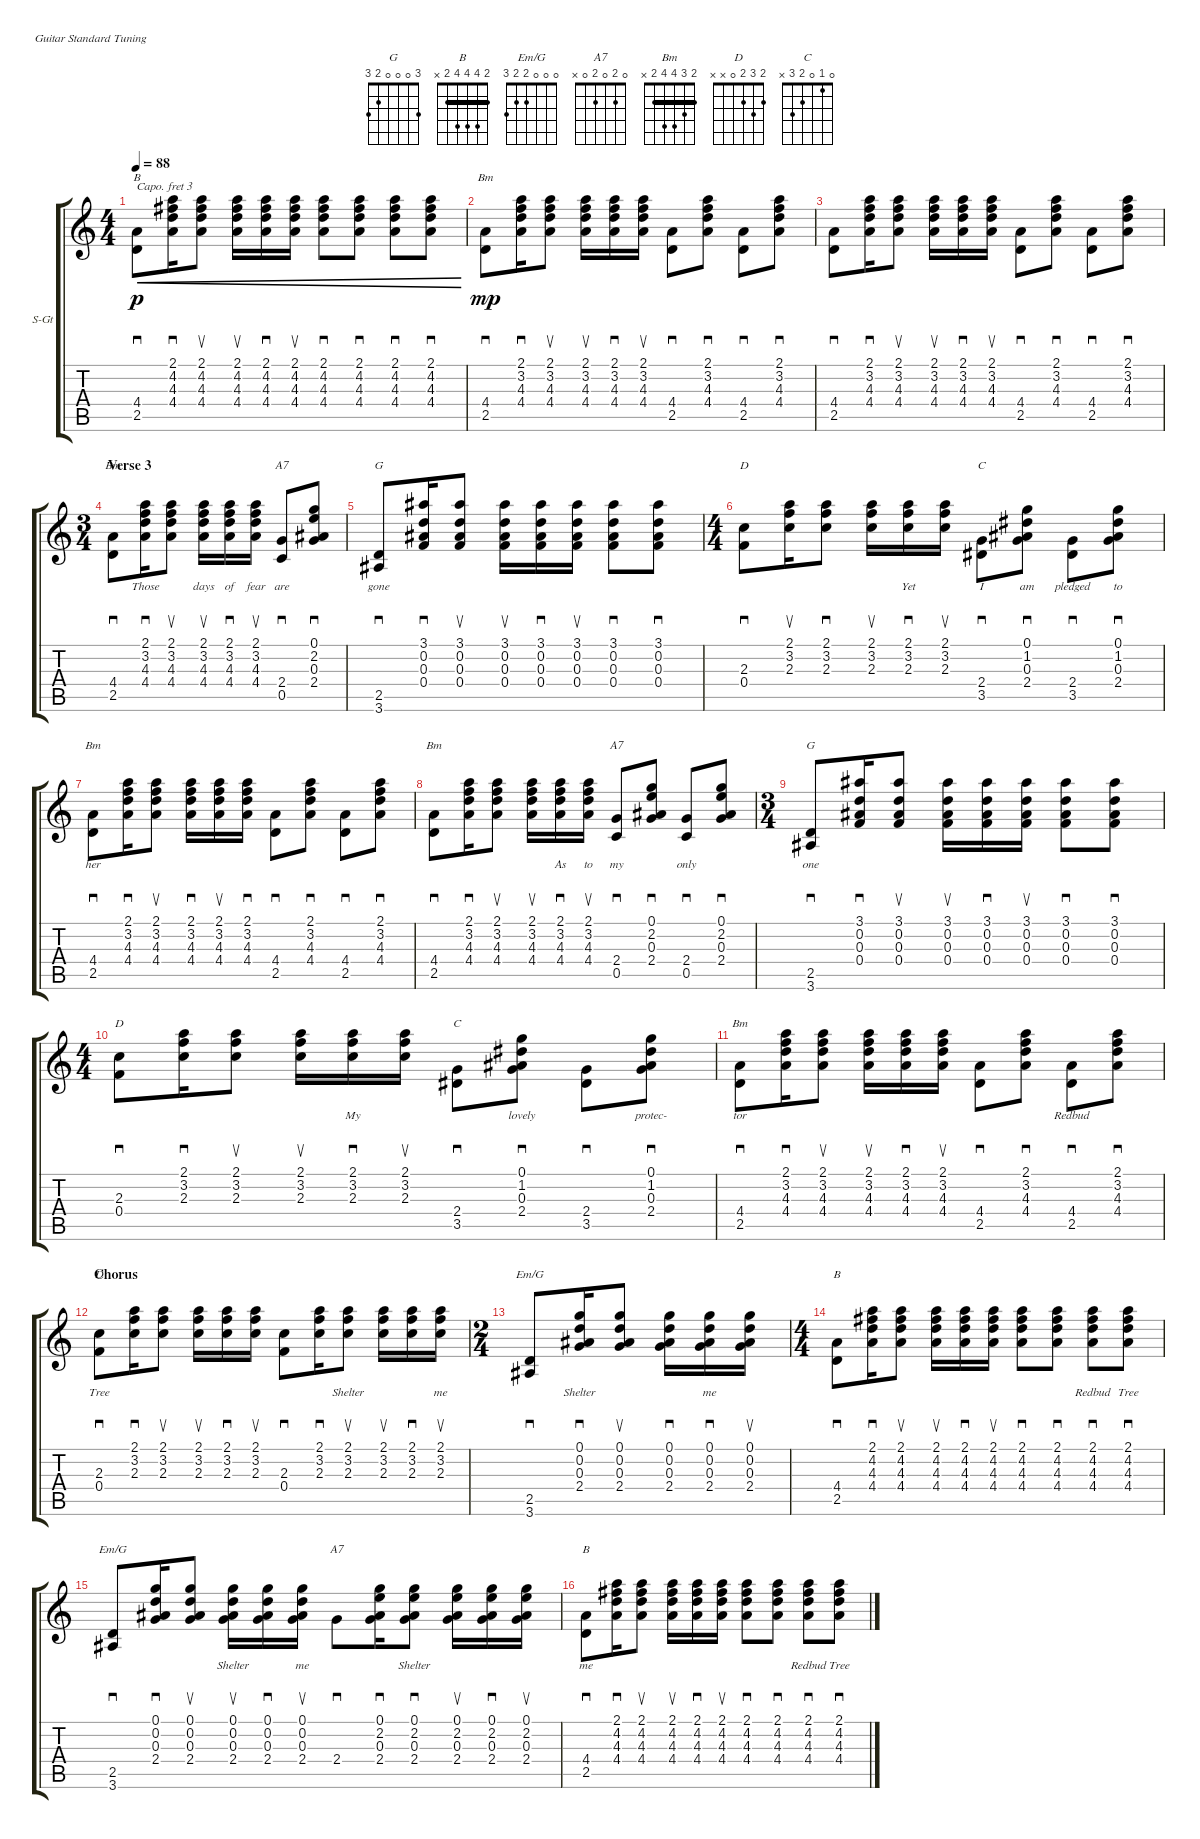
\defaultSystemsLayout 4
\bracketExtendMode groupsimilarinstruments
\firstSystemTrackNameOrientation horizontal
\otherSystemsTrackNameOrientation horizontal
\track ("Steel Guitar" "S-Gt") {instrument acousticguitarsteel}
\staff {score tabs}
\capo 3
\tuning (E4 B3 G3 D3 A2 E2)
\chord ("G" 3 0 0 0 2 3) {showfingering false}
\chord ("B" 2 4 4 4 x x) {showfingering false}
\chord ("Em/G" 0 0 0 2 2 3) {showfingering false}
\chord ("A7" 0 2 0 2 0 x) {showfingering false}
\chord ("Bm" 2 3 4 4 2 2) {showfingering false barre (2 2)}
\chord ("D" 2 3 2 0 x x) {showfingering false}
\chord ("C" 0 1 0 2 3 x) {showfingering false}
\chord ("Bm" 2 3 4 4 2 x) {showfingering false barre 2}
\chord ("B" 2 4 4 4 2 x) {showfingering false barre 2}
\ts (4 4)
\tempo 88
\clef g2
\ks c
(2.5 4.4).8{sd ch "B" lyrics (0 "") lyrics (1 "") lyrics (2 "") lyrics (3 "") lyrics (4 "") cre dy p} (4.3 2.1 4.2 4.4).16{sd lyrics (0 "") lyrics (1 "") lyrics (2 "") lyrics (3 "") lyrics (4 "") cre} (4.3 2.1 4.2 4.4).8{su lyrics (0 "") lyrics (1 "") lyrics (2 "") lyrics (3 "") lyrics (4 "") cre} (4.3 2.1 4.2 4.4).16{su lyrics (0 "") lyrics (1 "") lyrics (2 "") lyrics (3 "") lyrics (4 "") cre} (4.3 2.1 4.2 4.4).16{sd lyrics (0 "") lyrics (1 "") lyrics (2 "") lyrics (3 "") lyrics (4 "") cre} (4.3 2.1 4.2 4.4).16{su lyrics (0 "") lyrics (1 "") lyrics (2 "") lyrics (3 "") lyrics (4 "") cre} (4.3 2.1 4.2 4.4).8{sd lyrics (0 "") lyrics (1 "") lyrics (2 "") lyrics (3 "") lyrics (4 "") cre} (4.3 2.1 4.2 4.4).8{sd lyrics (0 "") lyrics (1 "") lyrics (2 "") lyrics (3 "") lyrics (4 "") cre} (4.3 2.1 4.2 4.4).8{sd lyrics (0 "") lyrics (1 "") lyrics (2 "") lyrics (3 "") lyrics (4 "") cre} (4.3 2.1 4.2 4.4).8{sd lyrics (0 "") lyrics (1 "") lyrics (2 "") lyrics (3 "") lyrics (4 "") cre} |
(2.5 4.4).8{sd ch "Bm" lyrics (0 "") lyrics (1 "") lyrics (2 "") lyrics (3 "") lyrics (4 "") dy mp} (4.3 3.2 2.1 4.4).16{sd lyrics (0 "") lyrics (1 "") lyrics (2 "") lyrics (3 "") lyrics (4 "")} (4.3 3.2 2.1 4.4).8{su lyrics (0 "") lyrics (1 "") lyrics (2 "") lyrics (3 "") lyrics (4 "")} (4.3 3.2 2.1 4.4).16{su lyrics (0 "") lyrics (1 "") lyrics (2 "") lyrics (3 "") lyrics (4 "")} (4.3 3.2 2.1 4.4).16{sd lyrics (0 "") lyrics (1 "") lyrics (2 "") lyrics (3 "") lyrics (4 "")} (4.3 3.2 2.1 4.4).16{su lyrics (0 "") lyrics (1 "") lyrics (2 "") lyrics (3 "") lyrics (4 "")} (4.4 2.5).8{sd lyrics (0 "") lyrics (1 "") lyrics (2 "") lyrics (3 "") lyrics (4 "")} (4.3 3.2 2.1 4.4).8{sd lyrics (0 "") lyrics (1 "") lyrics (2 "") lyrics (3 "") lyrics (4 "")} (4.4 2.5).8{sd lyrics (0 "") lyrics (1 "") lyrics (2 "") lyrics (3 "") lyrics (4 "")} (4.3 3.2 2.1 4.4).8{sd lyrics (0 "") lyrics (1 "") lyrics (2 "") lyrics (3 "") lyrics (4 "")} |
(2.5 4.4).8{sd lyrics (0 "") lyrics (1 "") lyrics (2 "") lyrics (3 "") lyrics (4 "")} (4.3 3.2 2.1 4.4).16{sd lyrics (0 "") lyrics (1 "") lyrics (2 "") lyrics (3 "") lyrics (4 "")} (4.3 3.2 2.1 4.4).8{su lyrics (0 "") lyrics (1 "") lyrics (2 "") lyrics (3 "") lyrics (4 "")} (4.3 3.2 2.1 4.4).16{su lyrics (0 "") lyrics (1 "") lyrics (2 "") lyrics (3 "") lyrics (4 "")} (4.3 3.2 2.1 4.4).16{sd lyrics (0 "") lyrics (1 "") lyrics (2 "") lyrics (3 "") lyrics (4 "")} (4.3 3.2 2.1 4.4).16{su lyrics (0 "") lyrics (1 "") lyrics (2 "") lyrics (3 "") lyrics (4 "")} (4.4 2.5).8{sd lyrics (0 "") lyrics (1 "") lyrics (2 "") lyrics (3 "") lyrics (4 "")} (4.3 3.2 2.1 4.4).8{sd lyrics (0 "") lyrics (1 "") lyrics (2 "") lyrics (3 "") lyrics (4 "")} (4.4 2.5).8{sd lyrics (0 "") lyrics (1 "") lyrics (2 "") lyrics (3 "") lyrics (4 "")} (4.3 3.2 2.1 4.4).8{sd lyrics (0 "") lyrics (1 "") lyrics (2 "") lyrics (3 "") lyrics (4 "")} |
\ts (3 4)
\section ("" "Verse 3")
(2.5 4.4).8{sd ch "Bm" lyrics (0 "") lyrics (1 "") lyrics (2 "") lyrics (3 "") lyrics (4 "")} (4.3 3.2 2.1 4.4).16{sd lyrics (0 "Those") lyrics (1 "") lyrics (2 "") lyrics (3 "") lyrics (4 "")} (4.3 3.2 2.1 4.4).8{su lyrics (0 "") lyrics (1 "") lyrics (2 "") lyrics (3 "") lyrics (4 "")} (4.3 3.2 2.1 4.4).16{su lyrics (0 "days") lyrics (1 "") lyrics (2 "") lyrics (3 "") lyrics (4 "")} (4.3 3.2 2.1 4.4).16{sd lyrics (0 "of") lyrics (1 "") lyrics (2 "") lyrics (3 "") lyrics (4 "")} (4.3 3.2 2.1 4.4).16{su lyrics (0 "fear") lyrics (1 "") lyrics (2 "") lyrics (3 "") lyrics (4 "")} (0.5 2.4).8{sd ch "A7" lyrics (0 "are") lyrics (1 "") lyrics (2 "") lyrics (3 "") lyrics (4 "")} (0.3 2.2 0.1 2.4).8{sd lyrics (0 "") lyrics (1 "") lyrics (2 "") lyrics (3 "") lyrics (4 "")} |
(3.6 2.5).8{sd ch "G" lyrics (0 "gone") lyrics (1 "") lyrics (2 "") lyrics (3 "") lyrics (4 "")} (0.2 3.1 0.3 0.4).16{sd lyrics (0 "") lyrics (1 "") lyrics (2 "") lyrics (3 "") lyrics (4 "")} (0.2 3.1 0.3 0.4).8{su lyrics (0 "") lyrics (1 "") lyrics (2 "") lyrics (3 "") lyrics (4 "")} (0.3 0.2 3.1 0.4).16{su lyrics (0 "") lyrics (1 "") lyrics (2 "") lyrics (3 "") lyrics (4 "")} (0.3 0.2 3.1 0.4).16{sd lyrics (0 "") lyrics (1 "") lyrics (2 "") lyrics (3 "") lyrics (4 "")} (0.3 0.2 3.1 0.4).16{su lyrics (0 "") lyrics (1 "") lyrics (2 "") lyrics (3 "") lyrics (4 "")} (0.3 0.2 3.1 0.4).8{sd lyrics (0 "") lyrics (1 "") lyrics (2 "") lyrics (3 "") lyrics (4 "")} (0.3 0.2 3.1 0.4).8{sd lyrics (0 "") lyrics (1 "") lyrics (2 "") lyrics (3 "") lyrics (4 "")} |
\ts (4 4)
(0.4 2.3).8{sd ch "D" lyrics (0 "") lyrics (1 "") lyrics (2 "") lyrics (3 "") lyrics (4 "")} (2.3 3.2 2.1).16{su lyrics (0 "") lyrics (1 "") lyrics (2 "") lyrics (3 "") lyrics (4 "")} (2.3 3.2 2.1).8{sd lyrics (0 "") lyrics (1 "") lyrics (2 "") lyrics (3 "") lyrics (4 "")} (2.3 3.2 2.1).16{su lyrics (0 "") lyrics (1 "") lyrics (2 "") lyrics (3 "") lyrics (4 "")} (2.3 3.2 2.1).16{sd lyrics (0 "Yet") lyrics (1 "") lyrics (2 "") lyrics (3 "") lyrics (4 "")} (2.3 3.2 2.1).16{su lyrics (0 "") lyrics (1 "") lyrics (2 "") lyrics (3 "") lyrics (4 "")} (3.5 2.4).8{sd ch "C" lyrics (0 "I") lyrics (1 "") lyrics (2 "") lyrics (3 "") lyrics (4 "")} (0.3 1.2 0.1 2.4).8{sd lyrics (0 "am") lyrics (1 "") lyrics (2 "") lyrics (3 "") lyrics (4 "")} (3.5 2.4).8{sd lyrics (0 "pledged") lyrics (1 "") lyrics (2 "") lyrics (3 "") lyrics (4 "")} (0.3 1.2 0.1 2.4).8{sd lyrics (0 "to") lyrics (1 "") lyrics (2 "") lyrics (3 "") lyrics (4 "")} |
(2.5 4.4).8{sd ch "Bm" lyrics (0 "her") lyrics (1 "") lyrics (2 "") lyrics (3 "") lyrics (4 "")} (4.3 3.2 2.1 4.4).16{sd lyrics (0 "") lyrics (1 "") lyrics (2 "") lyrics (3 "") lyrics (4 "")} (4.3 3.2 2.1 4.4).8{su lyrics (0 "") lyrics (1 "") lyrics (2 "") lyrics (3 "") lyrics (4 "")} (4.3 3.2 2.1 4.4).16{sd lyrics (0 "") lyrics (1 "") lyrics (2 "") lyrics (3 "") lyrics (4 "")} (4.3 3.2 2.1 4.4).16{su lyrics (0 "") lyrics (1 "") lyrics (2 "") lyrics (3 "") lyrics (4 "")} (4.3 3.2 2.1 4.4).16{sd lyrics (0 "") lyrics (1 "") lyrics (2 "") lyrics (3 "") lyrics (4 "")} (4.4 2.5).8{sd lyrics (0 "") lyrics (1 "") lyrics (2 "") lyrics (3 "") lyrics (4 "")} (4.3 3.2 2.1 4.4).8{sd lyrics (0 "") lyrics (1 "") lyrics (2 "") lyrics (3 "") lyrics (4 "")} (4.4 2.5).8{sd lyrics (0 "") lyrics (1 "") lyrics (2 "") lyrics (3 "") lyrics (4 "")} (4.3 3.2 2.1 4.4).8{sd lyrics (0 "") lyrics (1 "") lyrics (2 "") lyrics (3 "") lyrics (4 "")} |
(2.5 4.4).8{sd ch "Bm" lyrics (0 "") lyrics (1 "") lyrics (2 "") lyrics (3 "") lyrics (4 "")} (4.3 3.2 2.1 4.4).16{sd lyrics (0 "") lyrics (1 "") lyrics (2 "") lyrics (3 "") lyrics (4 "")} (4.3 3.2 2.1 4.4).8{su lyrics (0 "") lyrics (1 "") lyrics (2 "") lyrics (3 "") lyrics (4 "")} (4.3 3.2 2.1 4.4).16{su lyrics (0 "") lyrics (1 "") lyrics (2 "") lyrics (3 "") lyrics (4 "")} (4.3 3.2 2.1 4.4).16{sd lyrics (0 "As") lyrics (1 "") lyrics (2 "") lyrics (3 "") lyrics (4 "")} (4.3 3.2 2.1 4.4).16{su lyrics (0 "to") lyrics (1 "") lyrics (2 "") lyrics (3 "") lyrics (4 "")} (0.5 2.4).8{sd ch "A7" lyrics (0 "my") lyrics (1 "") lyrics (2 "") lyrics (3 "") lyrics (4 "")} (0.3 2.2 0.1 2.4).8{sd lyrics (0 "") lyrics (1 "") lyrics (2 "") lyrics (3 "") lyrics (4 "")} (0.5 2.4).8{sd lyrics (0 "only") lyrics (1 "") lyrics (2 "") lyrics (3 "") lyrics (4 "")} (0.3 2.2 0.1 2.4).8{sd lyrics (0 "") lyrics (1 "") lyrics (2 "") lyrics (3 "") lyrics (4 "")} |
\ts (3 4)
(3.6 2.5).8{sd ch "G" lyrics (0 "one") lyrics (1 "") lyrics (2 "") lyrics (3 "") lyrics (4 "")} (0.2 3.1 0.3 0.4).16{sd lyrics (0 "") lyrics (1 "") lyrics (2 "") lyrics (3 "") lyrics (4 "")} (0.2 3.1 0.3 0.4).8{su lyrics (0 "") lyrics (1 "") lyrics (2 "") lyrics (3 "") lyrics (4 "")} (0.3 0.2 3.1 0.4).16{su lyrics (0 "") lyrics (1 "") lyrics (2 "") lyrics (3 "") lyrics (4 "")} (0.3 0.2 3.1 0.4).16{sd lyrics (0 "") lyrics (1 "") lyrics (2 "") lyrics (3 "") lyrics (4 "")} (0.3 0.2 3.1 0.4).16{su lyrics (0 "") lyrics (1 "") lyrics (2 "") lyrics (3 "") lyrics (4 "")} (0.3 0.2 3.1 0.4).8{sd lyrics (0 "") lyrics (1 "") lyrics (2 "") lyrics (3 "") lyrics (4 "")} (0.3 0.2 3.1 0.4).8{sd lyrics (0 "") lyrics (1 "") lyrics (2 "") lyrics (3 "") lyrics (4 "")} |
\ts (4 4)
(0.4 2.3).8{sd ch "D" lyrics (0 "") lyrics (1 "") lyrics (2 "") lyrics (3 "") lyrics (4 "")} (2.3 3.2 2.1).16{sd lyrics (0 "") lyrics (1 "") lyrics (2 "") lyrics (3 "") lyrics (4 "")} (2.3 3.2 2.1).8{su lyrics (0 "") lyrics (1 "") lyrics (2 "") lyrics (3 "") lyrics (4 "")} (2.3 3.2 2.1).16{su lyrics (0 "") lyrics (1 "") lyrics (2 "") lyrics (3 "") lyrics (4 "")} (2.3 3.2 2.1).16{sd lyrics (0 "My") lyrics (1 "") lyrics (2 "") lyrics (3 "") lyrics (4 "")} (2.3 3.2 2.1).16{su lyrics (0 "") lyrics (1 "") lyrics (2 "") lyrics (3 "") lyrics (4 "")} (3.5 2.4).8{sd ch "C" lyrics (0 "") lyrics (1 "") lyrics (2 "") lyrics (3 "") lyrics (4 "")} (0.3 1.2 0.1 2.4).8{sd lyrics (0 "lovely") lyrics (1 "") lyrics (2 "") lyrics (3 "") lyrics (4 "")} (3.5 2.4).8{sd lyrics (0 "") lyrics (1 "") lyrics (2 "") lyrics (3 "") lyrics (4 "")} (0.3 1.2 0.1 2.4).8{sd lyrics (0 "protec-") lyrics (1 "") lyrics (2 "") lyrics (3 "") lyrics (4 "")} |
(2.5 4.4).8{sd ch "Bm" lyrics (0 "tor") lyrics (1 "") lyrics (2 "") lyrics (3 "") lyrics (4 "")} (4.3 3.2 2.1 4.4).16{sd lyrics (0 "") lyrics (1 "") lyrics (2 "") lyrics (3 "") lyrics (4 "")} (4.3 3.2 2.1 4.4).8{su lyrics (0 "") lyrics (1 "") lyrics (2 "") lyrics (3 "") lyrics (4 "")} (4.3 3.2 2.1 4.4).16{su lyrics (0 "") lyrics (1 "") lyrics (2 "") lyrics (3 "") lyrics (4 "")} (4.3 3.2 2.1 4.4).16{sd lyrics (0 "") lyrics (1 "") lyrics (2 "") lyrics (3 "") lyrics (4 "")} (4.3 3.2 2.1 4.4).16{su lyrics (0 "") lyrics (1 "") lyrics (2 "") lyrics (3 "") lyrics (4 "")} (4.4 2.5).8{sd lyrics (0 "") lyrics (1 "") lyrics (2 "") lyrics (3 "") lyrics (4 "")} (4.3 3.2 2.1 4.4).8{sd lyrics (0 "") lyrics (1 "") lyrics (2 "") lyrics (3 "") lyrics (4 "")} (4.4 2.5).8{sd lyrics (0 "Redbud") lyrics (1 "") lyrics (2 "") lyrics (3 "") lyrics (4 "")} (4.3 3.2 2.1 4.4).8{sd lyrics (0 "") lyrics (1 "") lyrics (2 "") lyrics (3 "") lyrics (4 "")} |
\section ("" "Chorus")
(0.4 2.3).8{sd ch "D" lyrics (0 "Tree") lyrics (1 "") lyrics (2 "") lyrics (3 "") lyrics (4 "")} (2.3 3.2 2.1).16{sd lyrics (0 "") lyrics (1 "") lyrics (2 "") lyrics (3 "") lyrics (4 "")} (2.3 3.2 2.1).8{su lyrics (0 "") lyrics (1 "") lyrics (2 "") lyrics (3 "") lyrics (4 "")} (2.3 3.2 2.1).16{su lyrics (0 "") lyrics (1 "") lyrics (2 "") lyrics (3 "") lyrics (4 "")} (2.3 3.2 2.1).16{sd lyrics (0 "") lyrics (1 "") lyrics (2 "") lyrics (3 "") lyrics (4 "")} (2.3 3.2 2.1).16{su lyrics (0 "") lyrics (1 "") lyrics (2 "") lyrics (3 "") lyrics (4 "")} (0.4 2.3).8{sd lyrics (0 "") lyrics (1 "") lyrics (2 "") lyrics (3 "") lyrics (4 "")} (2.3 3.2 2.1).16{sd lyrics (0 "") lyrics (1 "") lyrics (2 "") lyrics (3 "") lyrics (4 "")} (2.3 3.2 2.1).8{su lyrics (0 "Shelter") lyrics (1 "") lyrics (2 "") lyrics (3 "") lyrics (4 "")} (2.3 3.2 2.1).16{su lyrics (0 "") lyrics (1 "") lyrics (2 "") lyrics (3 "") lyrics (4 "")} (2.3 3.2 2.1).16{sd lyrics (0 "") lyrics (1 "") lyrics (2 "") lyrics (3 "") lyrics (4 "")} (2.3 3.2 2.1).16{su lyrics (0 "me") lyrics (1 "") lyrics (2 "") lyrics (3 "") lyrics (4 "")} |
\ts (2 4)
(3.6 2.5).8{sd ch "Em/G" lyrics (0 "") lyrics (1 "") lyrics (2 "") lyrics (3 "") lyrics (4 "")} (2.4 0.3 0.2 0.1).16{sd lyrics (0 "Shelter") lyrics (1 "") lyrics (2 "") lyrics (3 "") lyrics (4 "")} (2.4 0.3 0.2 0.1).8{su lyrics (0 "") lyrics (1 "") lyrics (2 "") lyrics (3 "") lyrics (4 "")} (2.4 0.3 0.2 0.1).16{sd lyrics (0 "") lyrics (1 "") lyrics (2 "") lyrics (3 "") lyrics (4 "")} (2.4 0.3 0.2 0.1).16{sd lyrics (0 "me") lyrics (1 "") lyrics (2 "") lyrics (3 "") lyrics (4 "")} (2.4 0.3 0.2 0.1).16{su lyrics (0 "") lyrics (1 "") lyrics (2 "") lyrics (3 "") lyrics (4 "")} |
\ts (4 4)
(2.5 4.4).8{sd ch "B" lyrics (0 "") lyrics (1 "") lyrics (2 "") lyrics (3 "") lyrics (4 "")} (4.3 2.1 4.2 4.4).16{sd lyrics (0 "") lyrics (1 "") lyrics (2 "") lyrics (3 "") lyrics (4 "")} (4.3 2.1 4.2 4.4).8{su lyrics (0 "") lyrics (1 "") lyrics (2 "") lyrics (3 "") lyrics (4 "")} (4.3 2.1 4.2 4.4).16{su lyrics (0 "") lyrics (1 "") lyrics (2 "") lyrics (3 "") lyrics (4 "")} (4.3 2.1 4.2 4.4).16{sd lyrics (0 "") lyrics (1 "") lyrics (2 "") lyrics (3 "") lyrics (4 "")} (4.3 2.1 4.2 4.4).16{su lyrics (0 "") lyrics (1 "") lyrics (2 "") lyrics (3 "") lyrics (4 "")} (4.3 2.1 4.2 4.4).8{sd lyrics (0 "") lyrics (1 "") lyrics (2 "") lyrics (3 "") lyrics (4 "")} (4.3 2.1 4.2 4.4).8{sd lyrics (0 "") lyrics (1 "") lyrics (2 "") lyrics (3 "") lyrics (4 "")} (4.3 2.1 4.2 4.4).8{sd lyrics (0 "Redbud") lyrics (1 "") lyrics (2 "") lyrics (3 "") lyrics (4 "")} (4.3 2.1 4.2 4.4).8{sd lyrics (0 "Tree") lyrics (1 "") lyrics (2 "") lyrics (3 "") lyrics (4 "")} |
(3.6 2.5).8{sd ch "Em/G" lyrics (0 "") lyrics (1 "") lyrics (2 "") lyrics (3 "") lyrics (4 "")} (2.4 0.3 0.2 0.1).16{sd lyrics (0 "") lyrics (1 "") lyrics (2 "") lyrics (3 "") lyrics (4 "")} (2.4 0.3 0.2 0.1).8{su lyrics (0 "") lyrics (1 "") lyrics (2 "") lyrics (3 "") lyrics (4 "")} (2.4 0.3 0.2 0.1).16{su lyrics (0 "Shelter") lyrics (1 "") lyrics (2 "") lyrics (3 "") lyrics (4 "")} (2.4 0.3 0.2 0.1).16{sd lyrics (0 "") lyrics (1 "") lyrics (2 "") lyrics (3 "") lyrics (4 "")} (2.4 0.3 0.2 0.1).16{su lyrics (0 "me") lyrics (1 "") lyrics (2 "") lyrics (3 "") lyrics (4 "")} 2.4.8{sd ch "A7" lyrics (0 "") lyrics (1 "") lyrics (2 "") lyrics (3 "") lyrics (4 "")} (0.3 2.2 0.1 2.4).16{sd lyrics (0 "") lyrics (1 "") lyrics (2 "") lyrics (3 "") lyrics (4 "")} (0.3 2.2 0.1 2.4).8{sd lyrics (0 "Shelter") lyrics (1 "") lyrics (2 "") lyrics (3 "") lyrics (4 "")} (0.3 2.2 0.1 2.4).16{su lyrics (0 "") lyrics (1 "") lyrics (2 "") lyrics (3 "") lyrics (4 "")} (0.3 2.2 0.1 2.4).16{sd lyrics (0 "") lyrics (1 "") lyrics (2 "") lyrics (3 "") lyrics (4 "")} (0.3 2.2 0.1 2.4).16{su lyrics (0 "") lyrics (1 "") lyrics (2 "") lyrics (3 "") lyrics (4 "")} |
(2.5 4.4).8{sd ch "B" lyrics (0 "me") lyrics (1 "") lyrics (2 "") lyrics (3 "") lyrics (4 "")} (4.3 2.1 4.2 4.4).16{sd lyrics (0 "") lyrics (1 "") lyrics (2 "") lyrics (3 "") lyrics (4 "")} (4.3 2.1 4.2 4.4).8{su lyrics (0 "") lyrics (1 "") lyrics (2 "") lyrics (3 "") lyrics (4 "")} (4.3 2.1 4.2 4.4).16{su lyrics (0 "") lyrics (1 "") lyrics (2 "") lyrics (3 "") lyrics (4 "")} (4.3 2.1 4.2 4.4).16{sd lyrics (0 "") lyrics (1 "") lyrics (2 "") lyrics (3 "") lyrics (4 "")} (4.3 2.1 4.2 4.4).16{su lyrics (0 "") lyrics (1 "") lyrics (2 "") lyrics (3 "") lyrics (4 "")} (4.3 2.1 4.2 4.4).8{sd lyrics (0 "") lyrics (1 "") lyrics (2 "") lyrics (3 "") lyrics (4 "")} (4.3 2.1 4.2 4.4).8{sd lyrics (0 "") lyrics (1 "") lyrics (2 "") lyrics (3 "") lyrics (4 "")} (4.3 2.1 4.2 4.4).8{sd lyrics (0 "Redbud") lyrics (1 "") lyrics (2 "") lyrics (3 "") lyrics (4 "")} (4.3 2.1 4.2 4.4).8{sd lyrics (0 "Tree") lyrics (1 "") lyrics (2 "") lyrics (3 "") lyrics (4 "")}
